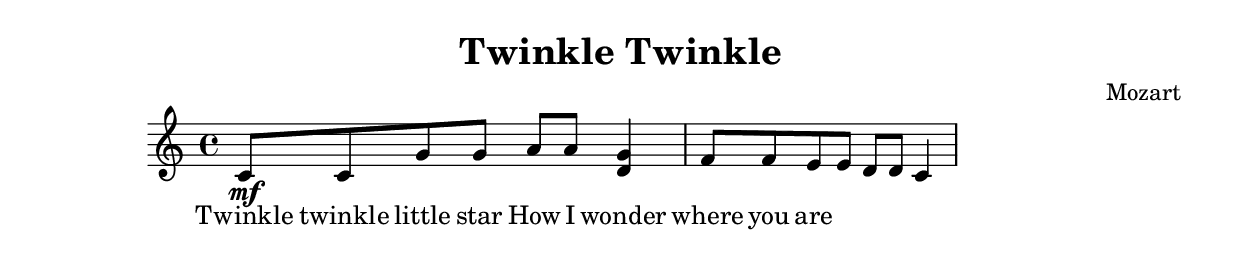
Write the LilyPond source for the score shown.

\header {
  title = "Twinkle Twinkle"
  composer = "Mozart"
}

\relative c' {
c8\mf c g' g
  a a <g d>4
   f8 f e e
  d d c4
}

\addlyrics {
  Twinkle twinkle little star
  How I wonder where you are
}
